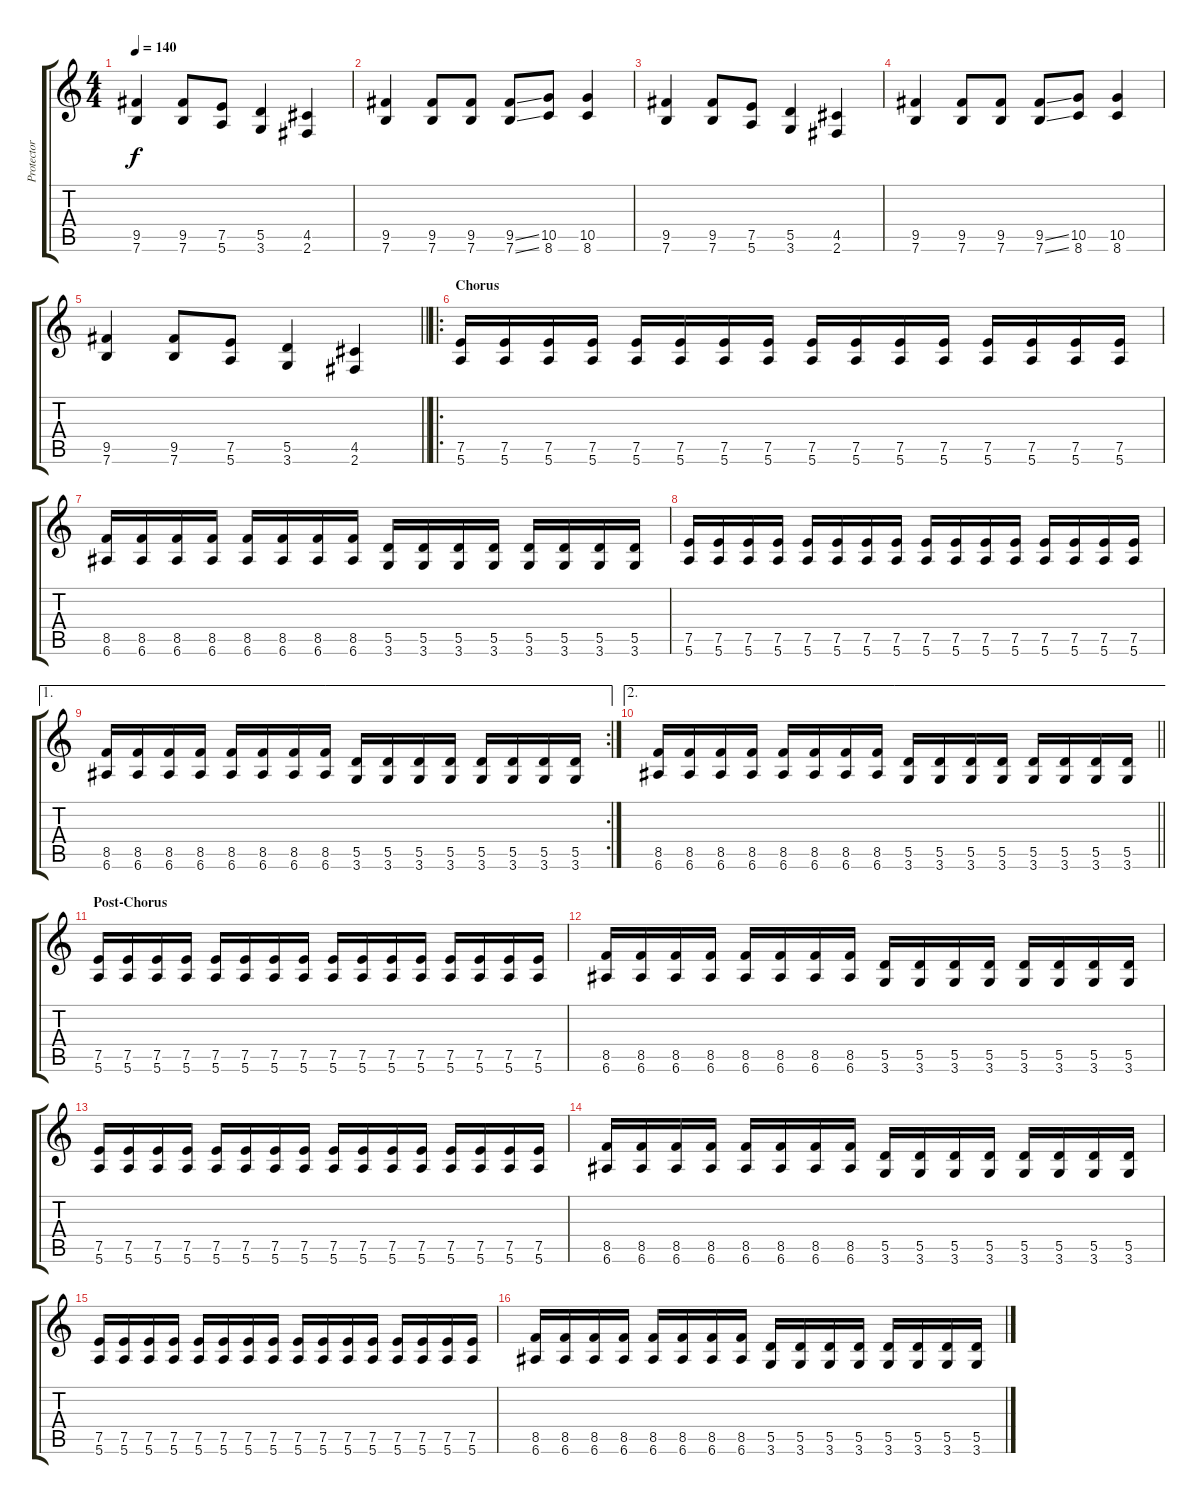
\track ("Protector [2]" "Protector ") {instrument overdrivenguitar}
\staff {score tabs}
\tuning (E4 B3 G3 D3 A2 E2) {hide}
\ts (4 4)
\tempo 140
\clef g2
\ks c
(9.5 7.6).4{dy f} (9.5 7.6).8 (7.5 5.6).8 (5.5 3.6).4 (4.5 2.6).4 |
(9.5 7.6).4 (9.5 7.6).8 (9.5 7.6).8 (9.5{ss} 7.6{ss}).8 (10.5 8.6).8 (10.5 8.6).4 |
(9.5 7.6).4 (9.5 7.6).8 (7.5 5.6).8 (5.5 3.6).4 (4.5 2.6).4 |
(9.5 7.6).4 (9.5 7.6).8 (9.5 7.6).8 (9.5{ss} 7.6{ss}).8 (10.5 8.6).8 (10.5 8.6).4 |
\barLineRight lightlight
(9.5 7.6).4 (9.5 7.6).8 (7.5 5.6).8 (5.5 3.6).4 (4.5 2.6).4 |
\ro
\section ("" "Chorus")
(7.5 5.6).16 (7.5 5.6).16 (7.5 5.6).16 (7.5 5.6).16 (7.5 5.6).16 (7.5 5.6).16 (7.5 5.6).16 (7.5 5.6).16 (7.5 5.6).16 (7.5 5.6).16 (7.5 5.6).16 (7.5 5.6).16 (7.5 5.6).16 (7.5 5.6).16 (7.5 5.6).16 (7.5 5.6).16 |
(8.5 6.6).16 (8.5 6.6).16 (8.5 6.6).16 (8.5 6.6).16 (8.5 6.6).16 (8.5 6.6).16 (8.5 6.6).16 (8.5 6.6).16 (5.5 3.6).16 (5.5 3.6).16 (5.5 3.6).16 (5.5 3.6).16 (5.5 3.6).16 (5.5 3.6).16 (5.5 3.6).16 (5.5 3.6).16 |
(7.5 5.6).16 (7.5 5.6).16 (7.5 5.6).16 (7.5 5.6).16 (7.5 5.6).16 (7.5 5.6).16 (7.5 5.6).16 (7.5 5.6).16 (7.5 5.6).16 (7.5 5.6).16 (7.5 5.6).16 (7.5 5.6).16 (7.5 5.6).16 (7.5 5.6).16 (7.5 5.6).16 (7.5 5.6).16 |
\ae 1
\rc 2
(8.5 6.6).16 (8.5 6.6).16 (8.5 6.6).16 (8.5 6.6).16 (8.5 6.6).16 (8.5 6.6).16 (8.5 6.6).16 (8.5 6.6).16 (5.5 3.6).16 (5.5 3.6).16 (5.5 3.6).16 (5.5 3.6).16 (5.5 3.6).16 (5.5 3.6).16 (5.5 3.6).16 (5.5 3.6).16 |
\ae 2
\barLineRight lightlight
(8.5 6.6).16 (8.5 6.6).16 (8.5 6.6).16 (8.5 6.6).16 (8.5 6.6).16 (8.5 6.6).16 (8.5 6.6).16 (8.5 6.6).16 (5.5 3.6).16 (5.5 3.6).16 (5.5 3.6).16 (5.5 3.6).16 (5.5 3.6).16 (5.5 3.6).16 (5.5 3.6).16 (5.5 3.6).16 |
\section ("" "Post-Chorus")
(7.5 5.6).16 (7.5 5.6).16 (7.5 5.6).16 (7.5 5.6).16 (7.5 5.6).16 (7.5 5.6).16 (7.5 5.6).16 (7.5 5.6).16 (7.5 5.6).16 (7.5 5.6).16 (7.5 5.6).16 (7.5 5.6).16 (7.5 5.6).16 (7.5 5.6).16 (7.5 5.6).16 (7.5 5.6).16 |
(8.5 6.6).16 (8.5 6.6).16 (8.5 6.6).16 (8.5 6.6).16 (8.5 6.6).16 (8.5 6.6).16 (8.5 6.6).16 (8.5 6.6).16 (5.5 3.6).16 (5.5 3.6).16 (5.5 3.6).16 (5.5 3.6).16 (5.5 3.6).16 (5.5 3.6).16 (5.5 3.6).16 (5.5 3.6).16 |
(7.5 5.6).16 (7.5 5.6).16 (7.5 5.6).16 (7.5 5.6).16 (7.5 5.6).16 (7.5 5.6).16 (7.5 5.6).16 (7.5 5.6).16 (7.5 5.6).16 (7.5 5.6).16 (7.5 5.6).16 (7.5 5.6).16 (7.5 5.6).16 (7.5 5.6).16 (7.5 5.6).16 (7.5 5.6).16 |
(8.5 6.6).16 (8.5 6.6).16 (8.5 6.6).16 (8.5 6.6).16 (8.5 6.6).16 (8.5 6.6).16 (8.5 6.6).16 (8.5 6.6).16 (5.5 3.6).16 (5.5 3.6).16 (5.5 3.6).16 (5.5 3.6).16 (5.5 3.6).16 (5.5 3.6).16 (5.5 3.6).16 (5.5 3.6).16 |
(7.5 5.6).16 (7.5 5.6).16 (7.5 5.6).16 (7.5 5.6).16 (7.5 5.6).16 (7.5 5.6).16 (7.5 5.6).16 (7.5 5.6).16 (7.5 5.6).16 (7.5 5.6).16 (7.5 5.6).16 (7.5 5.6).16 (7.5 5.6).16 (7.5 5.6).16 (7.5 5.6).16 (7.5 5.6).16 |
(8.5 6.6).16 (8.5 6.6).16 (8.5 6.6).16 (8.5 6.6).16 (8.5 6.6).16 (8.5 6.6).16 (8.5 6.6).16 (8.5 6.6).16 (5.5 3.6).16 (5.5 3.6).16 (5.5 3.6).16 (5.5 3.6).16 (5.5 3.6).16 (5.5 3.6).16 (5.5 3.6).16 (5.5 3.6).16
